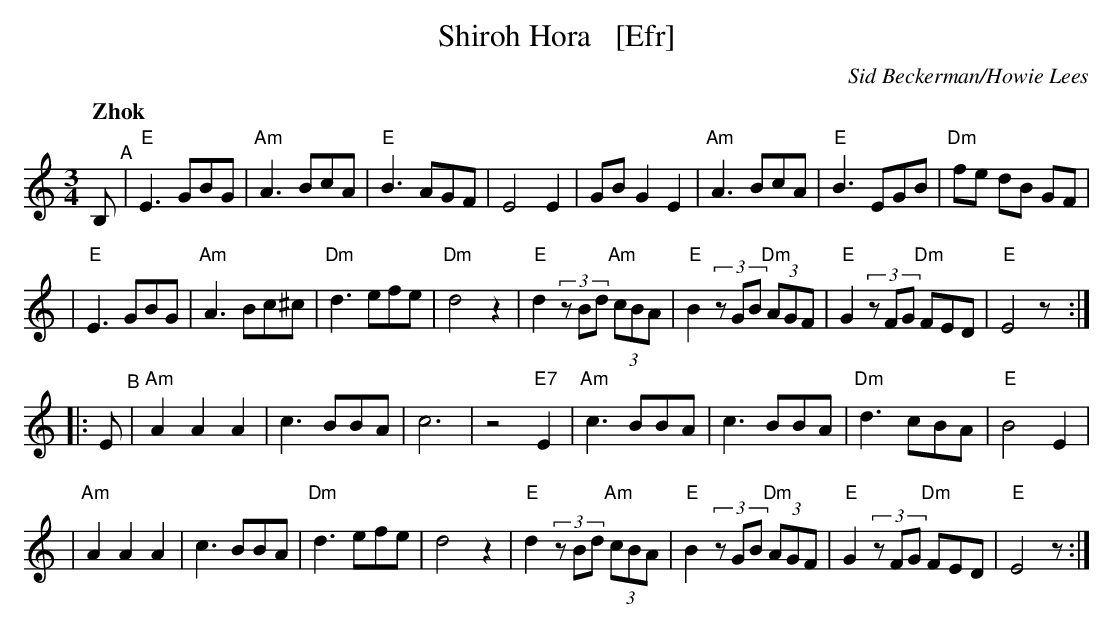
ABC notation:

X:1
T: Shiroh Hora   [Efr]
O: Sid Beckerman/Howie Lees
Q: "Zhok"
M: 3/4
L: 1/8
K: ^G	% E freygish
B, "^A"\
| "E"E3 GBG | "Am"A3 BcA | "E"B3 AGF | E4 E2 \
| GB G2 E2 | "Am"A3 BcA | "E"B3 EGB | "Dm"fe dB GF |
| "E"E3 GBG | "Am"A3 Bc^c | "Dm"d3 efe | "Dm"d4 z2 \
| "E"d2 (3zBd "Am"(3cBA | "E"B2 (3zGB "Dm"(3AGF |\
"E"G2 (3zFG "Dm"FED | "E"E4 z :|
|: E "^B"\
| "Am"A2 A2 A2 | c3 BBA | c6 | z4 "E7"E2 \
| "Am"c3 BBA | c3 BBA | "Dm"d3 cBA | "E"B4 E2 |
| "Am"A2 A2 A2 | c3 BBA | "Dm"d3 efe | d4 z2 \
| "E"d2 (3zBd "Am"(3cBA | "E"B2 (3zGB "Dm"(3AGF \
| "E"G2 (3zFG "Dm"FED | "E"E4 z :|
